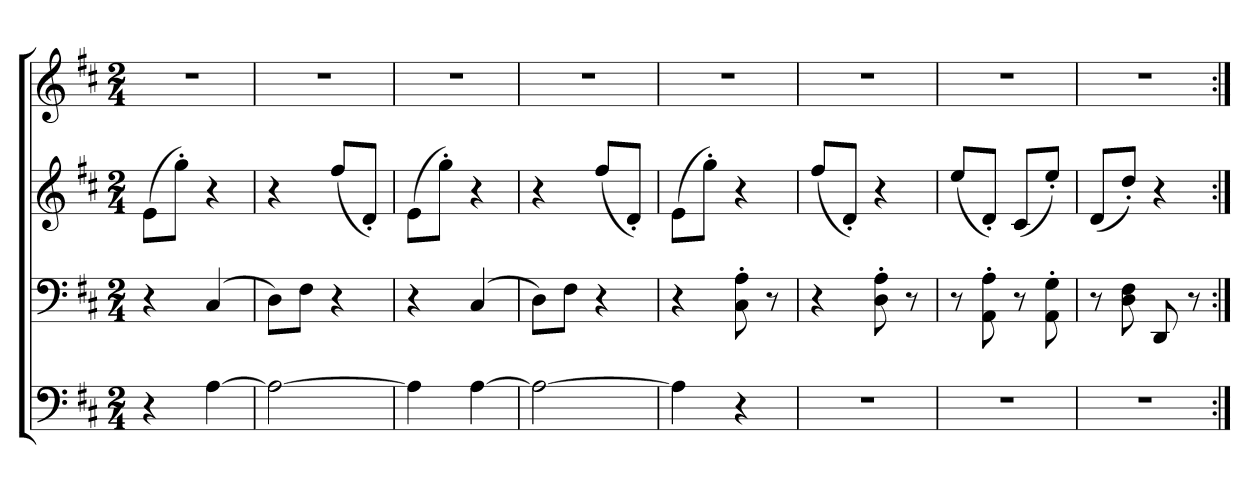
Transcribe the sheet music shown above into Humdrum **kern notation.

**kern	**kern	**kern	**kern
*part4	*part3	*part2	*part1
*staff4	*staff3	*staff2	*staff1
*clefF4	*clefF4	*clefG2	*clefG2
*k[f#c#]	*k[f#c#]	*k[f#c#]	*k[f#c#]
*D:	*D:	*D:	*D:
*M2/4	*M2/4	*M2/4	*M2/4
=	=	=	=
4r	4r	(8eL	2r
.	.	8gg'J)	.
[4A	(4C#	4r	.
=177	=177	=177	=177
2A_	8DL)	4r	2r
.	8F#J	.	.
.	4r	(8ff#L	.
.	.	8d'J)	.
=178	=178	=178	=178
4A]	4r	(8eL	2r
.	.	8gg'J)	.
[4A	(4C#	4r	.
=179	=179	=179	=179
2A_	8DL)	4r	2r
.	8F#J	.	.
.	4r	(8ff#L	.
.	.	8d'J)	.
=180	=180	=180	=180
4A]	4r	(8eL	2r
.	.	8gg'J)	.
4r	8C#' 8A'	4r	.
.	8r	.	.
=181	=181	=181	=181
2r	4r	(8ff#L	2r
.	.	8d'J)	.
.	8D' 8A'	4r	.
.	8r	.	.
=182	=182	=182	=182
2r	8r	(8eeL	2r
.	8AA' 8A'	8d'J)	.
.	8r	(8c#L	.
.	8AA' 8G'	8ee'J)	.
=183	=183	=183	=183
2r	8r	(8dL	2r
.	8D 8F#	8dd'J)	.
.	8DD	4r	.
.	8r	.	.
=:|!	=:|!	=:|!	=:|!
*-	*-	*-	*-
